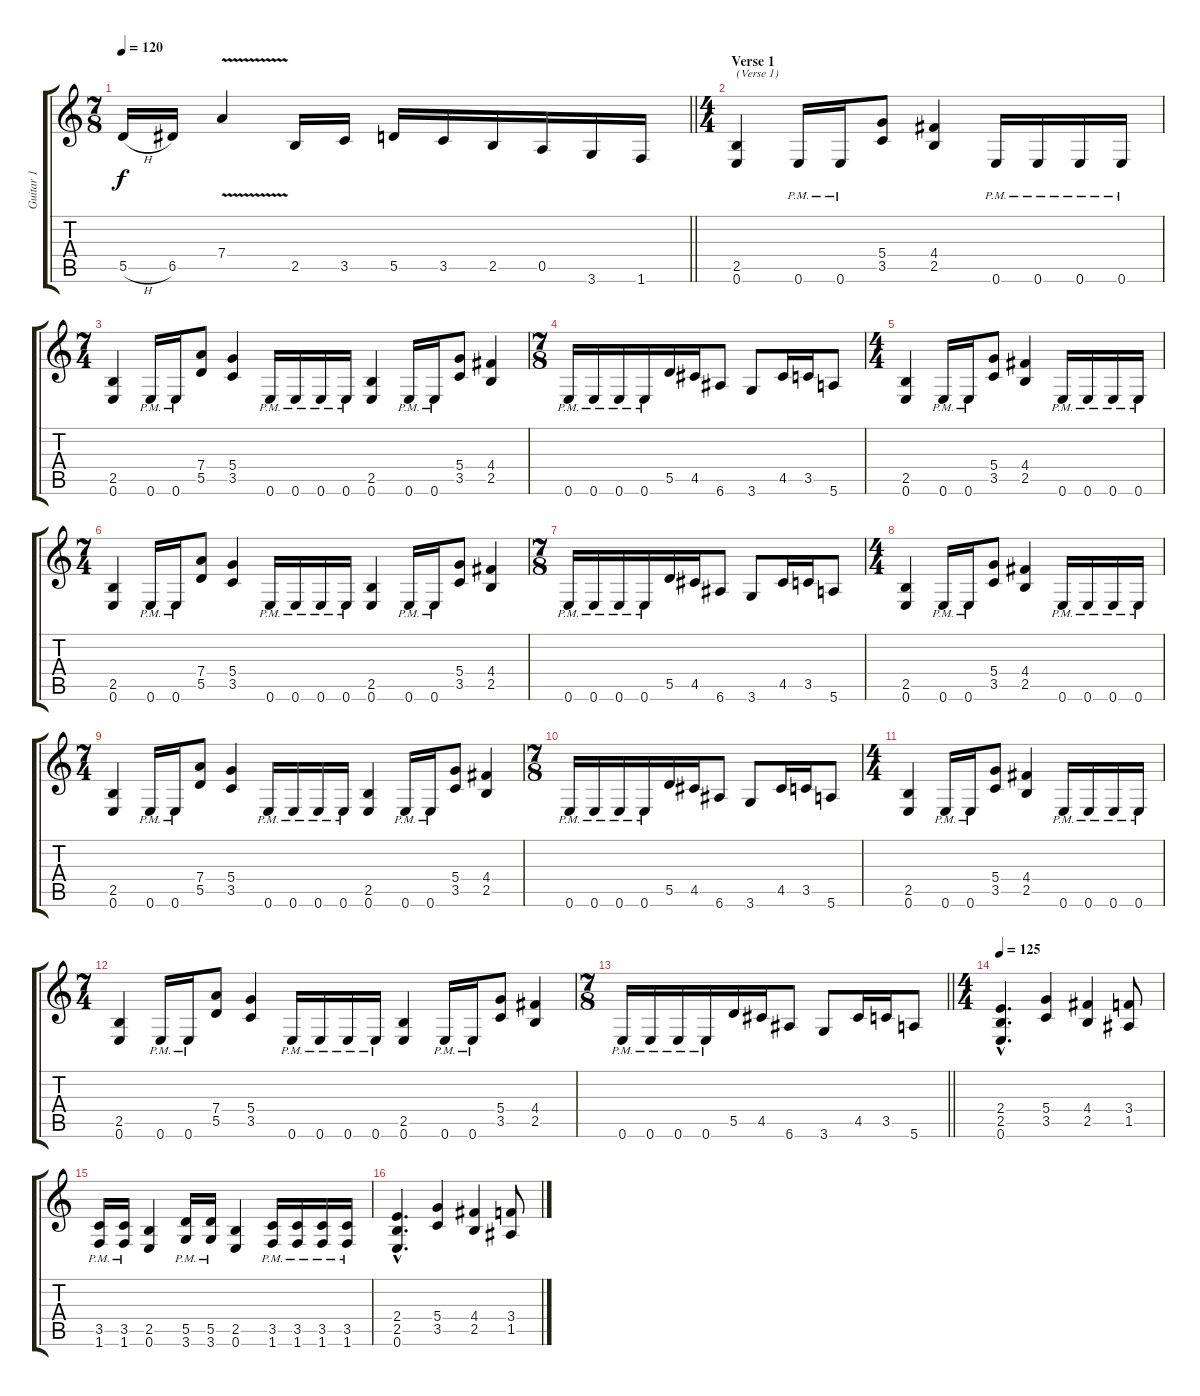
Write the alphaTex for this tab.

\track ("Guitar 1" "Guitar 1") {instrument distortionguitar}
\staff {score tabs}
\tuning (E4 B3 G3 D3 A2 E2) {hide}
\ts (7 8)
\tempo 120
\clef g2
\barLineRight lightlight
\ks c
5.5{h}.16{dy f} 6.5.16 7.4{v}.4 2.5.16 3.5.16 5.5.16 3.5.16 2.5.16 0.5.16 3.6.16 1.6.16 |
\ts (4 4)
\section ("" "Verse 1")
(2.5 0.6).4{txt "(Verse 1)"} 0.6{pm}.16 0.6{pm}.16 (5.4 3.5).8 (4.4 2.5).4 0.6{pm}.16 0.6{pm}.16 0.6{pm}.16 0.6{pm}.16 |
\ts (7 4)
(2.5 0.6).4 0.6{pm}.16 0.6{pm}.16 (7.4 5.5).8 (5.4 3.5).4 0.6{pm}.16 0.6{pm}.16 0.6{pm}.16 0.6{pm}.16 (2.5 0.6).4 0.6{pm}.16 0.6{pm}.16 (5.4 3.5).8 (4.4 2.5).4 |
\ts (7 8)
0.6{pm}.16 0.6{pm}.16 0.6{pm}.16 0.6{pm}.16 5.5.16 4.5.16 6.6.8 3.6.8 4.5.16 3.5.16 5.6.8 |
\ts (4 4)
(2.5 0.6).4 0.6{pm}.16 0.6{pm}.16 (5.4 3.5).8 (4.4 2.5).4 0.6{pm}.16 0.6{pm}.16 0.6{pm}.16 0.6{pm}.16 |
\ts (7 4)
(2.5 0.6).4 0.6{pm}.16 0.6{pm}.16 (7.4 5.5).8 (5.4 3.5).4 0.6{pm}.16 0.6{pm}.16 0.6{pm}.16 0.6{pm}.16 (2.5 0.6).4 0.6{pm}.16 0.6{pm}.16 (5.4 3.5).8 (4.4 2.5).4 |
\ts (7 8)
0.6{pm}.16 0.6{pm}.16 0.6{pm}.16 0.6{pm}.16 5.5.16 4.5.16 6.6.8 3.6.8 4.5.16 3.5.16 5.6.8 |
\ts (4 4)
(2.5 0.6).4 0.6{pm}.16 0.6{pm}.16 (5.4 3.5).8 (4.4 2.5).4 0.6{pm}.16 0.6{pm}.16 0.6{pm}.16 0.6{pm}.16 |
\ts (7 4)
(2.5 0.6).4 0.6{pm}.16 0.6{pm}.16 (7.4 5.5).8 (5.4 3.5).4 0.6{pm}.16 0.6{pm}.16 0.6{pm}.16 0.6{pm}.16 (2.5 0.6).4 0.6{pm}.16 0.6{pm}.16 (5.4 3.5).8 (4.4 2.5).4 |
\ts (7 8)
0.6{pm}.16 0.6{pm}.16 0.6{pm}.16 0.6{pm}.16 5.5.16 4.5.16 6.6.8 3.6.8 4.5.16 3.5.16 5.6.8 |
\ts (4 4)
(2.5 0.6).4 0.6{pm}.16 0.6{pm}.16 (5.4 3.5).8 (4.4 2.5).4 0.6{pm}.16 0.6{pm}.16 0.6{pm}.16 0.6{pm}.16 |
\ts (7 4)
(2.5 0.6).4 0.6{pm}.16 0.6{pm}.16 (7.4 5.5).8 (5.4 3.5).4 0.6{pm}.16 0.6{pm}.16 0.6{pm}.16 0.6{pm}.16 (2.5 0.6).4 0.6{pm}.16 0.6{pm}.16 (5.4 3.5).8 (4.4 2.5).4 |
\ts (7 8)
\barLineRight lightlight
0.6{pm}.16 0.6{pm}.16 0.6{pm}.16 0.6{pm}.16 5.5.16 4.5.16 6.6.8 3.6.8 4.5.16 3.5.16 5.6.8 |
\ts (4 4)
\tempo 125
(2.4{hac} 2.5{hac} 0.6{hac}).4{d} (5.4 3.5).4 (4.4 2.5).4 (3.4 1.5).8 |
(3.5 1.6{pm}).16 (3.5 1.6{pm}).16 (2.5 0.6).4 (5.5 3.6{pm}).16 (5.5 3.6{pm}).16 (2.5 0.6).4 (3.5 1.6{pm}).16 (3.5 1.6{pm}).16 (3.5 1.6{pm}).16 (3.5 1.6{pm}).16 |
(2.4{hac} 2.5{hac} 0.6{hac}).4{d} (5.4 3.5).4 (4.4 2.5).4 (3.4 1.5).8
